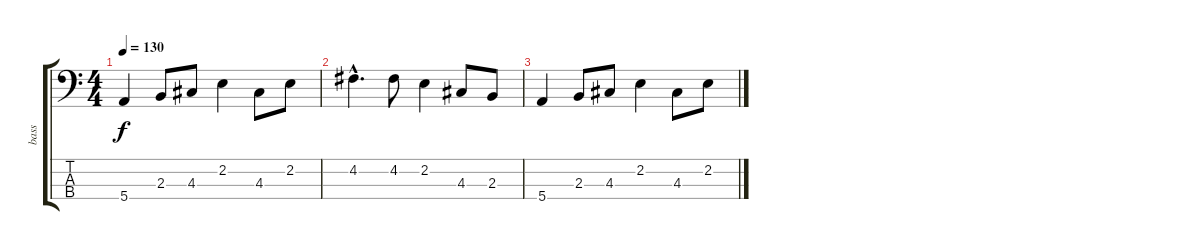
\track ("bass" "bass") {instrument electricbassfinger}
\staff {score tabs}
\tuning (G2 D2 A1 E1) {hide}
\ts (4 4)
\tempo 130
\clef f4
\ks c
5.4.4{dy f volume 4} 2.3.8 4.3.8 2.2.4 4.3.8 2.2.8 |
4.2{hac}.4{d volume 0} 4.2.8 2.2.4 4.3.8 2.3.8 |
5.4.4 2.3.8 4.3.8 2.2.4 4.3.8 2.2.8
